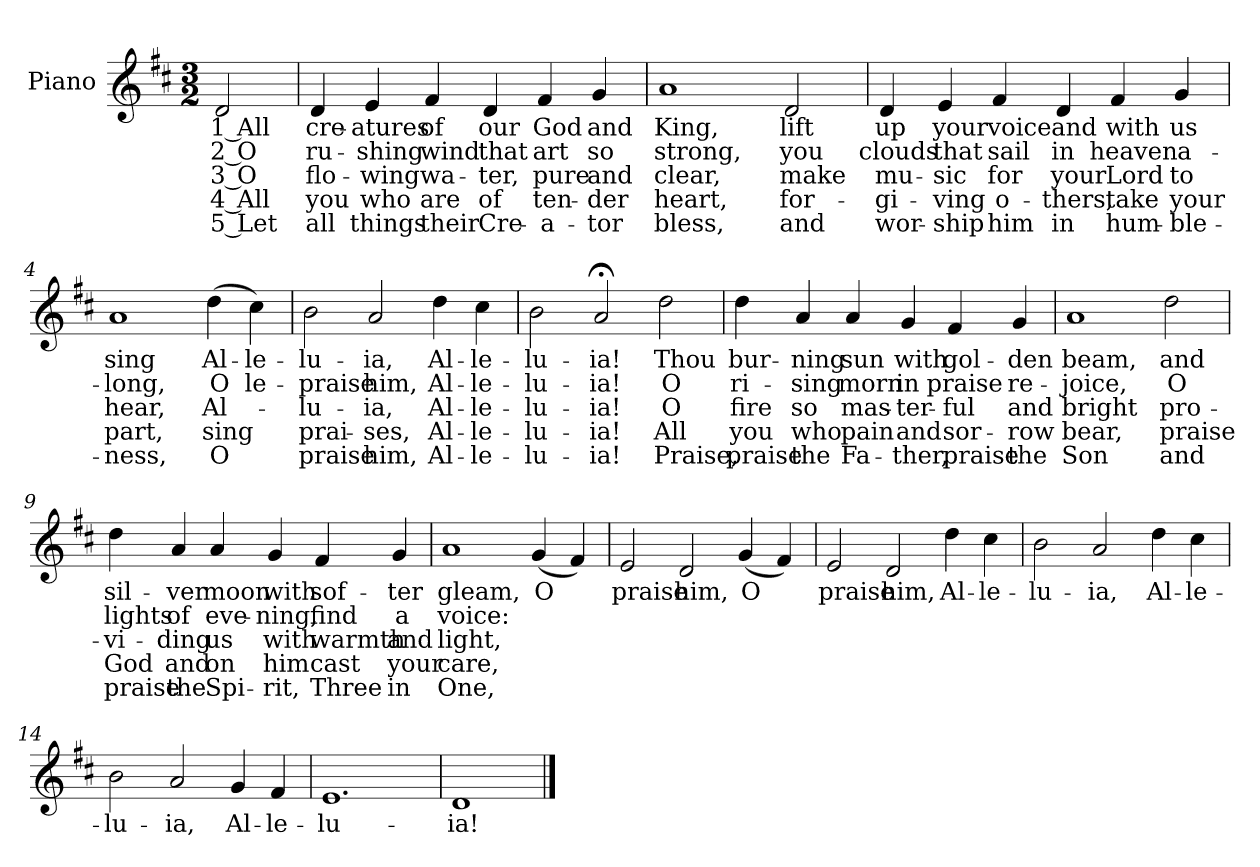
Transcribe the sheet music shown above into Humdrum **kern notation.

**kern	**text	**text	**text	**text	**text
*part1	*part1	*part1	*part1	*part1	*part1
*staff1	*staff1	*staff1	*staff1	*staff1	*staff1
*I"Piano	*	*	*	*	*
*I'Pno.	*	*	*	*	*
!!LO:PB:g=z
*clefG2	*	*	*	*	*
*k[f#c#]	*	*	*	*	*
*D:	*	*	*	*	*
*M3/2	*	*	*	*	*
=	=	=	=	=	=
!	!LO:LY:b:color=#000000	!LO:LY:b:color=#000000	!LO:LY:b:color=#000000	!LO:LY:b:color=#000000	!LO:LY:b:color=#000000
2di/	1 All	2 O	3 O	4 All	5 Let
=1	=1	=1	=1	=1	=1
!	!LO:LY:b:color=#000000	!LO:LY:b:color=#000000	!LO:LY:b:color=#000000	!LO:LY:b:color=#000000	!LO:LY:b:color=#000000
4di/	cre-	ru-	flo-	-you	all
!	!LO:LY:b:color=#000000	!LO:LY:b:color=#000000	!LO:LY:b:color=#000000	!LO:LY:b:color=#000000	!LO:LY:b:color=#000000
4ei/	-atures	-shing	wing	who	things
!	!LO:LY:b:color=#000000	!LO:LY:b:color=#000000	!LO:LY:b:color=#000000	!LO:LY:b:color=#000000	!LO:LY:b:color=#000000
4f#i/	of	wind	wa-	-are	their
!	!LO:LY:b:color=#000000	!LO:LY:b:color=#000000	!LO:LY:b:color=#000000	!LO:LY:b:color=#000000	!LO:LY:b:color=#000000
4di/	our	that	ter,	of	Cre-
!	!LO:LY:b:color=#000000	!LO:LY:b:color=#000000	!LO:LY:b:color=#000000	!LO:LY:b:color=#000000	!LO:LY:b:color=#000000
4f#i/	God	art	-pure	ten-	-a-
!	!LO:LY:b:color=#000000	!LO:LY:b:color=#000000	!LO:LY:b:color=#000000	!LO:LY:b:color=#000000	!LO:LY:b:color=#000000
4gi/	and	so	-and	der	tor
=2	=2	=2	=2	=2	=2
!	!LO:LY:b:color=#000000	!LO:LY:b:color=#000000	!LO:LY:b:color=#000000	!LO:LY:b:color=#000000	!LO:LY:b:color=#000000
1ai/	King,	strong,	clear,	heart,	bless,
!	!LO:LY:b:color=#000000	!LO:LY:b:color=#000000	!LO:LY:b:color=#000000	!LO:LY:b:color=#000000	!LO:LY:b:color=#000000
2di/	lift	you	make	for-	-and
!!LO:LB:g=z
=3	=3	=3	=3	=3	=3
!	!LO:LY:b:color=#000000	!LO:LY:b:color=#000000	!LO:LY:b:color=#000000	!LO:LY:b:color=#000000	!LO:LY:b:color=#000000
4di/	up	clouds	mu-	-gi-	-wor-
!	!LO:LY:b:color=#000000	!LO:LY:b:color=#000000	!LO:LY:b:color=#000000	!LO:LY:b:color=#000000	!LO:LY:b:color=#000000
4ei/	your	that	-sic	ving	ship
!	!LO:LY:b:color=#000000	!LO:LY:b:color=#000000	!LO:LY:b:color=#000000	!LO:LY:b:color=#000000	!LO:LY:b:color=#000000
4f#i/	voice	sail	for	o-	-him
!	!LO:LY:b:color=#000000	!LO:LY:b:color=#000000	!LO:LY:b:color=#000000	!LO:LY:b:color=#000000	!LO:LY:b:color=#000000
4di/	and	in	your	thers,	in
!	!LO:LY:b:color=#000000	!LO:LY:b:color=#000000	!LO:LY:b:color=#000000	!LO:LY:b:color=#000000	!LO:LY:b:color=#000000
4f#i/	with	heaven	Lord	take	hum-
!	!LO:LY:b:color=#000000	!LO:LY:b:color=#000000	!LO:LY:b:color=#000000	!LO:LY:b:color=#000000	!LO:LY:b:color=#000000
4gi/	us	a-	-to	your	ble-
=4	=4	=4	=4	=4	=4
!	!LO:LY:b:color=#000000	!LO:LY:b:color=#000000	!LO:LY:b:color=#000000	!LO:LY:b:color=#000000	!LO:LY:b:color=#000000
1ai/	sing	-long,	-hear,	part,	ness,
!	!LO:LY:b:color=#000000	!LO:LY:b:color=#000000	!LO:LY:b:color=#000000	!LO:LY:b:color=#000000	!LO:LY:b:color=#000000
(4ddi\	Al-	O	Al-	-sing	O
!	!LO:LY:b:color=#000000	!LO:LY:b:color=#000000	!	!	!
4cc#i\)	-le-	le-	.	.	.
=5	=5	=5	=5	=5	=5
!	!LO:LY:b:color=#000000	!LO:LY:b:color=#000000	!LO:LY:b:color=#000000	!LO:LY:b:color=#000000	!LO:LY:b:color=#000000
2bi\	-lu-	praise	-lu-	-prai-	-praise
!	!LO:LY:b:color=#000000	!LO:LY:b:color=#000000	!LO:LY:b:color=#000000	!LO:LY:b:color=#000000	!LO:LY:b:color=#000000
2ai/	-ia,	him,	ia,	ses,	him,
!	!LO:LY:b:color=#000000	!LO:LY:b:color=#000000	!LO:LY:b:color=#000000	!LO:LY:b:color=#000000	!LO:LY:b:color=#000000
4ddi\	Al-	Al-	Al-	-Al-	-Al-
!	!LO:LY:b:color=#000000	!LO:LY:b:color=#000000	!LO:LY:b:color=#000000	!LO:LY:b:color=#000000	!LO:LY:b:color=#000000
4cc#i\	-le-	-le-	-le-	-le-	-le-
!!LO:LB:g=z
=6	=6	=6	=6	=6	=6
!	!LO:LY:b:color=#000000	!LO:LY:b:color=#000000	!LO:LY:b:color=#000000	!LO:LY:b:color=#000000	!LO:LY:b:color=#000000
2bi\	-lu-	-lu-	-lu-	-lu-	-lu-
!	!LO:LY:b:color=#000000	!LO:LY:b:color=#000000	!LO:LY:b:color=#000000	!LO:LY:b:color=#000000	!LO:LY:b:color=#000000
2a;i/	-ia!	-ia!	-ia!	ia!	ia!
!	!LO:LY:b:color=#000000	!LO:LY:b:color=#000000	!LO:LY:b:color=#000000	!LO:LY:b:color=#000000	!LO:LY:b:color=#000000
2ddi\	Thou	O	O	All	Praise,
=7	=7	=7	=7	=7	=7
!	!LO:LY:b:color=#000000	!LO:LY:b:color=#000000	!LO:LY:b:color=#000000	!LO:LY:b:color=#000000	!LO:LY:b:color=#000000
4ddi\	bur-	ri-	fire	you	praise
!	!LO:LY:b:color=#000000	!LO:LY:b:color=#000000	!LO:LY:b:color=#000000	!LO:LY:b:color=#000000	!LO:LY:b:color=#000000
4ai/	-ning	-sing	so	who	the
!	!LO:LY:b:color=#000000	!LO:LY:b:color=#000000	!LO:LY:b:color=#000000	!LO:LY:b:color=#000000	!LO:LY:b:color=#000000
4ai/	sun	morn	mas-	-pain	Fa-
!	!LO:LY:b:color=#000000	!LO:LY:b:color=#000000	!LO:LY:b:color=#000000	!LO:LY:b:color=#000000	!LO:LY:b:color=#000000
4gi/	with	in	-ter-	-and	ther,
!	!LO:LY:b:color=#000000	!LO:LY:b:color=#000000	!LO:LY:b:color=#000000	!LO:LY:b:color=#000000	!LO:LY:b:color=#000000
4f#i/	gol-	praise	ful	sor-	-praise
!	!LO:LY:b:color=#000000	!LO:LY:b:color=#000000	!LO:LY:b:color=#000000	!LO:LY:b:color=#000000	!LO:LY:b:color=#000000
4gi/	-den	re-	and	row	the
!!LO:LB:g=z
=8	=8	=8	=8	=8	=8
!	!LO:LY:b:color=#000000	!LO:LY:b:color=#000000	!LO:LY:b:color=#000000	!LO:LY:b:color=#000000	!LO:LY:b:color=#000000
1ai/	beam,	-joice,	bright	bear,	Son
!	!LO:LY:b:color=#000000	!LO:LY:b:color=#000000	!LO:LY:b:color=#000000	!LO:LY:b:color=#000000	!LO:LY:b:color=#000000
2ddi\	and	O	pro-	-praise	and
=9	=9	=9	=9	=9	=9
!	!LO:LY:b:color=#000000	!LO:LY:b:color=#000000	!LO:LY:b:color=#000000	!LO:LY:b:color=#000000	!LO:LY:b:color=#000000
4ddi\	sil-	lights	vi-	-God	praise
!	!LO:LY:b:color=#000000	!LO:LY:b:color=#000000	!LO:LY:b:color=#000000	!LO:LY:b:color=#000000	!LO:LY:b:color=#000000
4ai/	-ver	of	ding	and	the
!	!LO:LY:b:color=#000000	!LO:LY:b:color=#000000	!LO:LY:b:color=#000000	!LO:LY:b:color=#000000	!LO:LY:b:color=#000000
4ai/	moon	eve-	us	on	Spi-
!	!LO:LY:b:color=#000000	!LO:LY:b:color=#000000	!LO:LY:b:color=#000000	!LO:LY:b:color=#000000	!LO:LY:b:color=#000000
4gi/	with	-ning,	-with	him	rit,
!	!LO:LY:b:color=#000000	!LO:LY:b:color=#000000	!LO:LY:b:color=#000000	!LO:LY:b:color=#000000	!LO:LY:b:color=#000000
4f#i/	sof-	find	warmth	cast	Three
!	!LO:LY:b:color=#000000	!LO:LY:b:color=#000000	!LO:LY:b:color=#000000	!LO:LY:b:color=#000000	!LO:LY:b:color=#000000
4gi/	-ter	a	and	your	in
!!LO:LB:g=z
=10	=10	=10	=10	=10	=10
!	!LO:LY:b:color=#000000	!LO:LY:b:color=#000000	!LO:LY:b:color=#000000	!LO:LY:b:color=#000000	!LO:LY:b:color=#000000
1ai/	gleam,	voice:	light,	care,	One,
!	!LO:LY:b:color=#000000	!	!	!	!
(4gi/	O	.	.	.	.
4f#i/)	.	.	.	.	.
=11	=11	=11	=11	=11	=11
!	!LO:LY:b:color=#000000	!	!	!	!
2ei/	praise	.	.	.	.
!	!LO:LY:b:color=#000000	!	!	!	!
2di/	him,	.	.	.	.
!	!LO:LY:b:color=#000000	!	!	!	!
(4gi/	O	.	.	.	.
4f#i/)	.	.	.	.	.
=12	=12	=12	=12	=12	=12
!	!LO:LY:b:color=#000000	!	!	!	!
2ei/	praise	.	.	.	.
!	!LO:LY:b:color=#000000	!	!	!	!
2di/	him,	.	.	.	.
!	!LO:LY:b:color=#000000	!	!	!	!
4ddi\	Al-	.	.	.	.
!	!LO:LY:b:color=#000000	!	!	!	!
4cc#i\	-le-	.	.	.	.
!!LO:LB:g=z
=13	=13	=13	=13	=13	=13
!	!LO:LY:b:color=#000000	!	!	!	!
2bi\	-lu-	.	.	.	.
!	!LO:LY:b:color=#000000	!	!	!	!
2ai/	-ia,	.	.	.	.
!	!LO:LY:b:color=#000000	!	!	!	!
4ddi\	Al-	.	.	.	.
!	!LO:LY:b:color=#000000	!	!	!	!
4cc#i\	-le-	.	.	.	.
=14	=14	=14	=14	=14	=14
!	!LO:LY:b:color=#000000	!	!	!	!
2bi\	-lu-	.	.	.	.
!	!LO:LY:b:color=#000000	!	!	!	!
2ai/	-ia,	.	.	.	.
!	!LO:LY:b:color=#000000	!	!	!	!
4gi/	Al-	.	.	.	.
!	!LO:LY:b:color=#000000	!	!	!	!
4f#i/	-le-	.	.	.	.
=15	=15	=15	=15	=15	=15
!	!LO:LY:b:color=#000000	!	!	!	!
1.ei/	-lu-	.	.	.	.
=16	=16	=16	=16	=16	=16
!	!LO:LY:b:color=#000000	!	!	!	!
1di/	-ia!	.	.	.	.
==	==	==	==	==	==
*-	*-	*-	*-	*-	*-
